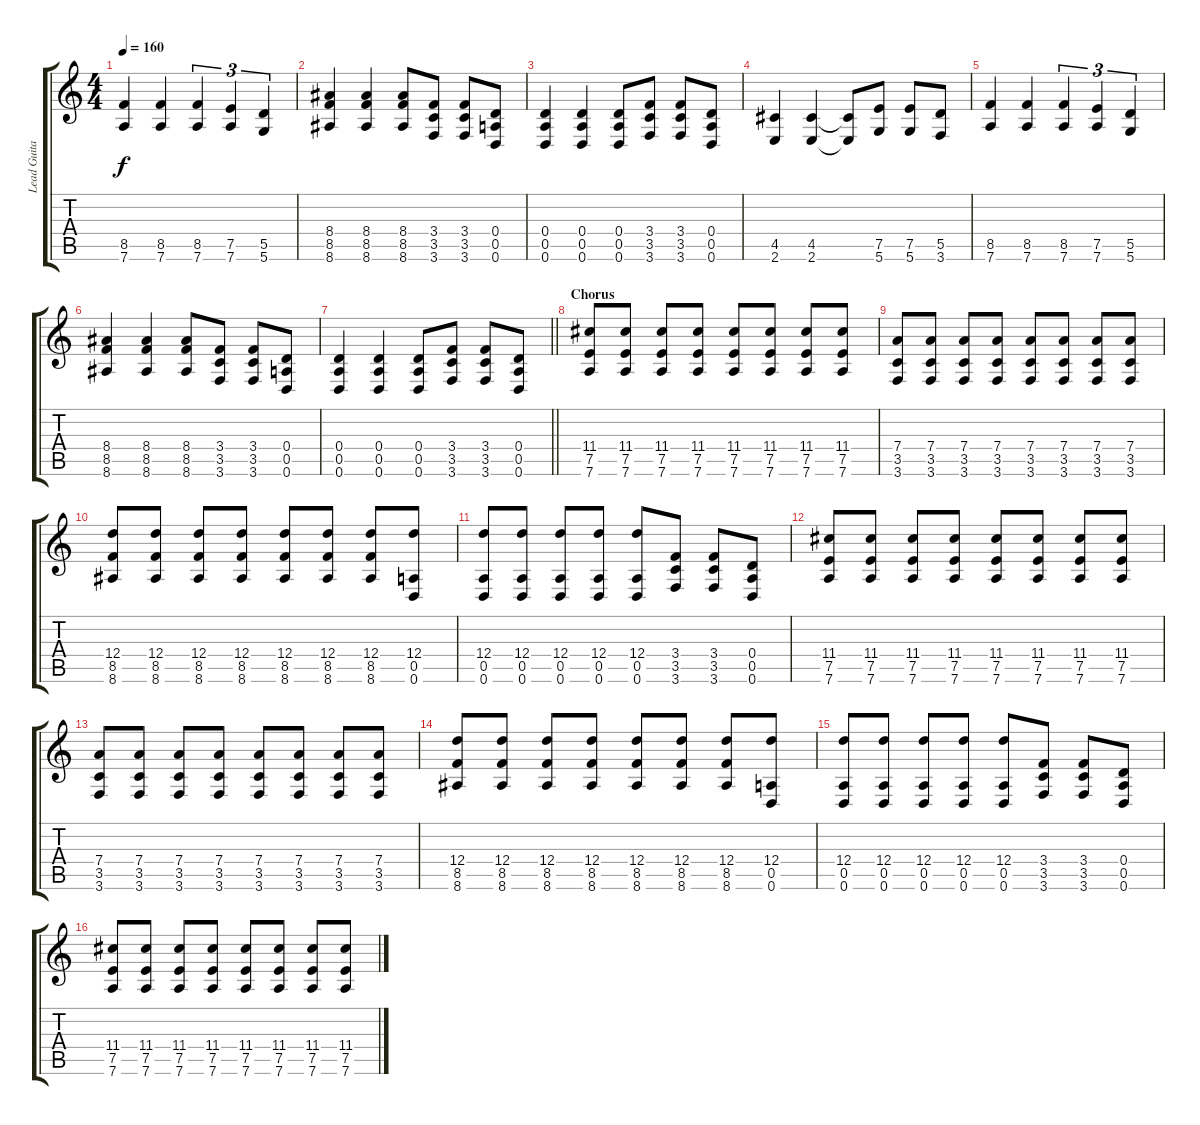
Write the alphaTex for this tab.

\track ("Lead Guitar" "Lead Guita") {instrument overdrivenguitar}
\staff {score tabs}
\tuning (E4 B3 G3 D3 A2 D2) {hide}
\ts (4 4)
\tempo 160
\clef g2
\ks c
(8.5 7.6).4{dy f} (8.5 7.6).4 (8.5 7.6).4{tu (3 2)} (7.5 7.6).4{tu (3 2)} (5.5 5.6).4{tu (3 2)} |
(8.4 8.5 8.6).4 (8.4 8.5 8.6).4 (8.4 8.5 8.6).8 (3.4 3.5 3.6).8 (3.4 3.5 3.6).8 (0.4 0.5 0.6).8 |
(0.4 0.5 0.6).4 (0.4 0.5 0.6).4 (0.4 0.5 0.6).8 (3.4 3.5 3.6).8 (3.4 3.5 3.6).8 (0.4 0.5 0.6).8 |
(4.5 2.6).4 (4.5 2.6).4 (4.5{t} 2.6{t}).8 (7.5 5.6).8 (7.5 5.6).8 (5.5 3.6).8 |
(8.5 7.6).4 (8.5 7.6).4 (8.5 7.6).4{tu (3 2)} (7.5 7.6).4{tu (3 2)} (5.5 5.6).4{tu (3 2)} |
(8.4 8.5 8.6).4 (8.4 8.5 8.6).4 (8.4 8.5 8.6).8 (3.4 3.5 3.6).8 (3.4 3.5 3.6).8 (0.4 0.5 0.6).8 |
\barLineRight lightlight
(0.4 0.5 0.6).4 (0.4 0.5 0.6).4 (0.4 0.5 0.6).8 (3.4 3.5 3.6).8 (3.4 3.5 3.6).8 (0.4 0.5 0.6).8 |
\section ("" "Chorus")
(11.4 7.5 7.6).8 (11.4 7.5 7.6).8 (11.4 7.5 7.6).8 (11.4 7.5 7.6).8 (11.4 7.5 7.6).8 (11.4 7.5 7.6).8 (11.4 7.5 7.6).8 (11.4 7.5 7.6).8 |
(7.4 3.5 3.6).8 (7.4 3.5 3.6).8 (7.4 3.5 3.6).8 (7.4 3.5 3.6).8 (7.4 3.5 3.6).8 (7.4 3.5 3.6).8 (7.4 3.5 3.6).8 (7.4 3.5 3.6).8 |
(12.4 8.5 8.6).8 (12.4 8.5 8.6).8 (12.4 8.5 8.6).8 (12.4 8.5 8.6).8 (12.4 8.5 8.6).8 (12.4 8.5 8.6).8 (12.4 8.5 8.6).8 (12.4 0.5 0.6).8 |
(12.4 0.5 0.6).8 (12.4 0.5 0.6).8 (12.4 0.5 0.6).8 (12.4 0.5 0.6).8 (12.4 0.5 0.6).8 (3.4 3.5 3.6).8 (3.4 3.5 3.6).8 (0.4 0.5 0.6).8 |
(11.4 7.5 7.6).8 (11.4 7.5 7.6).8 (11.4 7.5 7.6).8 (11.4 7.5 7.6).8 (11.4 7.5 7.6).8 (11.4 7.5 7.6).8 (11.4 7.5 7.6).8 (11.4 7.5 7.6).8 |
(7.4 3.5 3.6).8 (7.4 3.5 3.6).8 (7.4 3.5 3.6).8 (7.4 3.5 3.6).8 (7.4 3.5 3.6).8 (7.4 3.5 3.6).8 (7.4 3.5 3.6).8 (7.4 3.5 3.6).8 |
(12.4 8.5 8.6).8 (12.4 8.5 8.6).8 (12.4 8.5 8.6).8 (12.4 8.5 8.6).8 (12.4 8.5 8.6).8 (12.4 8.5 8.6).8 (12.4 8.5 8.6).8 (12.4 0.5 0.6).8 |
(12.4 0.5 0.6).8 (12.4 0.5 0.6).8 (12.4 0.5 0.6).8 (12.4 0.5 0.6).8 (12.4 0.5 0.6).8 (3.4 3.5 3.6).8 (3.4 3.5 3.6).8 (0.4 0.5 0.6).8 |
(11.4 7.5 7.6).8 (11.4 7.5 7.6).8 (11.4 7.5 7.6).8 (11.4 7.5 7.6).8 (11.4 7.5 7.6).8 (11.4 7.5 7.6).8 (11.4 7.5 7.6).8 (11.4 7.5 7.6).8
